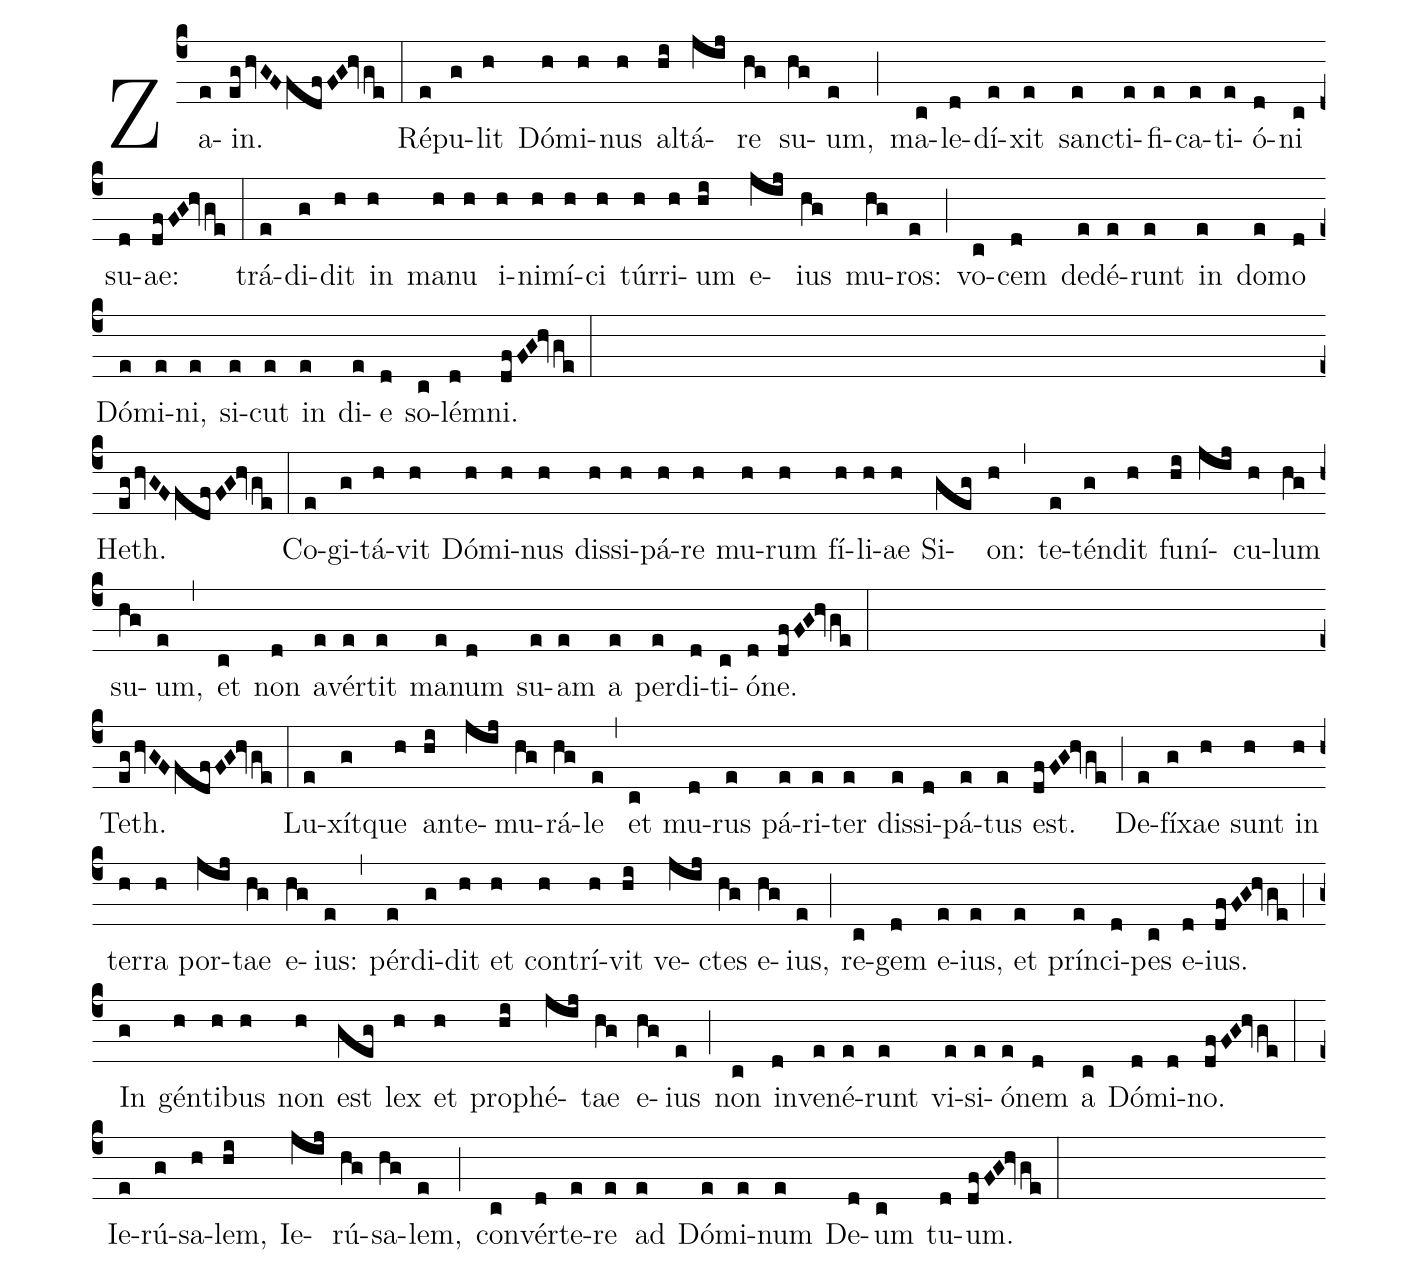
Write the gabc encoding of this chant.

%%
(c4)Za(e)in.(eghvGFfdf/FG!hv/ge) (:)
Ré(e)pu(g)lit(h) Dó(h)mi(h)nus(h) al(hi)tá(jij)re(hg) su(hg)um,(e) (;)
ma(c)le(d)dí(e)xit(e) san(e)cti(e)fi(e)ca(e)ti(e)ó(d)ni(c) su(d)ae:(df/FG!hv/ge) (:)
trá(e)di(g)dit(h) in(h) ma(h)nu(h) i(h)ni(h)mí(h)ci(h) túr(h)ri(h)um(hi) e(jij)ius(hg) mu(hg)ros:(e) (;)
vo(c)cem(d) de(e)dé(e)runt(e) in(e) do(e)mo(d) Dó(e)mi(e)ni,(e)
si(e)cut(e) in(e) di(e)e(d) so(c)lém(d)ni.(df/FG!hv/ge) (:Z)

Heth.(eghvGFfdf/FG!hv/ge) (:)
Co(e)gi(g)tá(h)vit(h) Dó(h)mi(h)nus(h) dis(h)si(h)pá(h)re(h) mu(h)rum(h) fí(h)li(h)ae(h) Si(geg)on:(h) (,)
te(e)tén(g)dit(h) fu(hi)ní(jij)cu(h)lum(hg) su(hg)um,(e) (,)
et(c) non(d) a(e)vér(e)tit(e) ma(e)num(d) su(e)am(e) a(e) per(e)di(d)ti(c)ó(d)ne.(df/FG!hv/ge) (:Z)

Teth.(eghvGFfdf/FG!hv/ge) (:)
Lu(e)xít(g)que(h) an(hi)te(jij)mu(hg)rá(hg)le(e) (,) et(c) mu(d)rus(e) pá(e)ri(e)ter(e) dis(e)si(d)pá(e)tus(e) est.(df/FG!hv/ge) (;)
De(e)fí(g)xae(h) sunt(h) in(h) ter(h)ra(h) por(jij)tae(hg) e(hg)ius:(e) (,)
pér(e)di(g)dit(h) et(h) con(h)trí(h)vit(hi) ve(jij)ctes(hg) e(hg)ius,(e) (;)
re(c)gem(d) e(e)ius,(e) et(e) prín(e)ci(d)pes(c) e(d)ius.(df/FG!hv/ge) (;)
In(g) gén(h)ti(h)bus(h) non(h) est(geg) lex(h) et(h) pro(hi)phé(jij)tae(hg) e(hg)ius(e) (;)
non(c) in(d)ve(e)né(e)runt(e) vi(e)si(e)ó(e)nem(d) a(c) Dó(d)mi(d)no.(df/FG!hv/ge) (:Z)

Ie(e)rú(g)sa(h)lem,(hi) Ie(jij)rú(hg)sa(hg)lem,(e) (;) con(c)vér(d)te(e)re(e) ad(e) Dó(e)mi(e)num(e) De(d)um(c) tu(d)um.(df/FG!hv/ge) (:)
